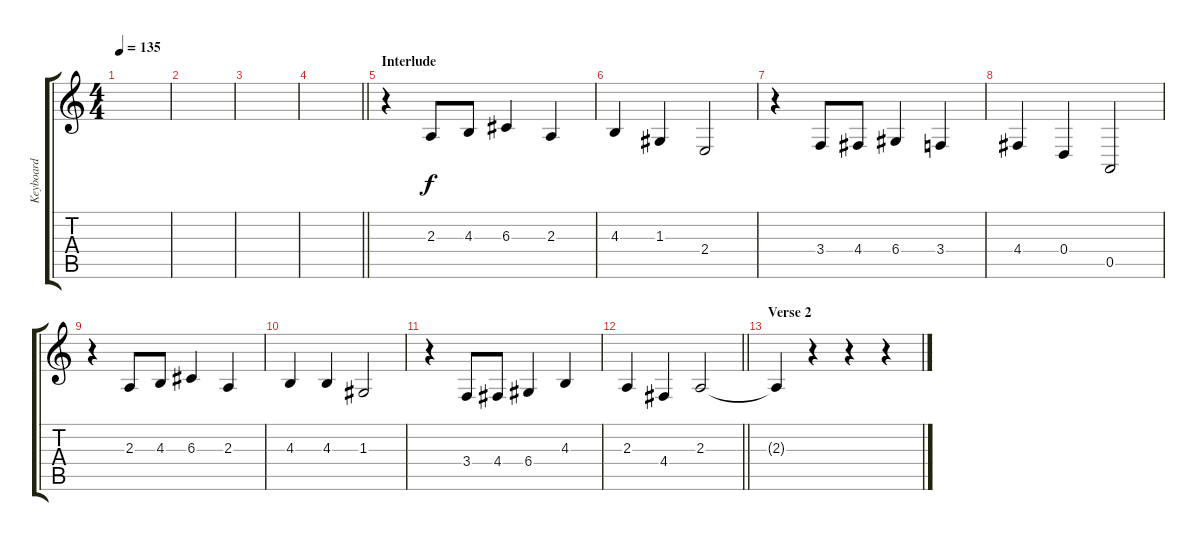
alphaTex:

\track ("Keyboard" "Keyboard") {instrument synthstrings1}
\staff {score tabs}
\tuning (E4 B3 G3 D3 A2 E2) {hide}
\ts (4 4)
\tempo 135
\clef g2
\ks c
|
|
|
\barLineRight lightlight
|
\section ("" "Interlude")
r.4 2.3.8 4.3.8 6.3.4 2.3.4 |
4.3.4 1.3.4 2.4.2 |
r.4 3.4.8 4.4.8 6.4.4 3.4.4 |
4.4.4 0.4.4 0.5.2 |
r.4 2.3.8 4.3.8 6.3.4 2.3.4 |
4.3.4 4.3.4 1.3.2 |
r.4 3.4.8 4.4.8 6.4.4 4.3.4 |
\barLineRight lightlight
2.3.4 4.4.4 2.3.2 |
\section ("" "Verse 2")
2.3{t}.4 r.4 r.4 r.4
